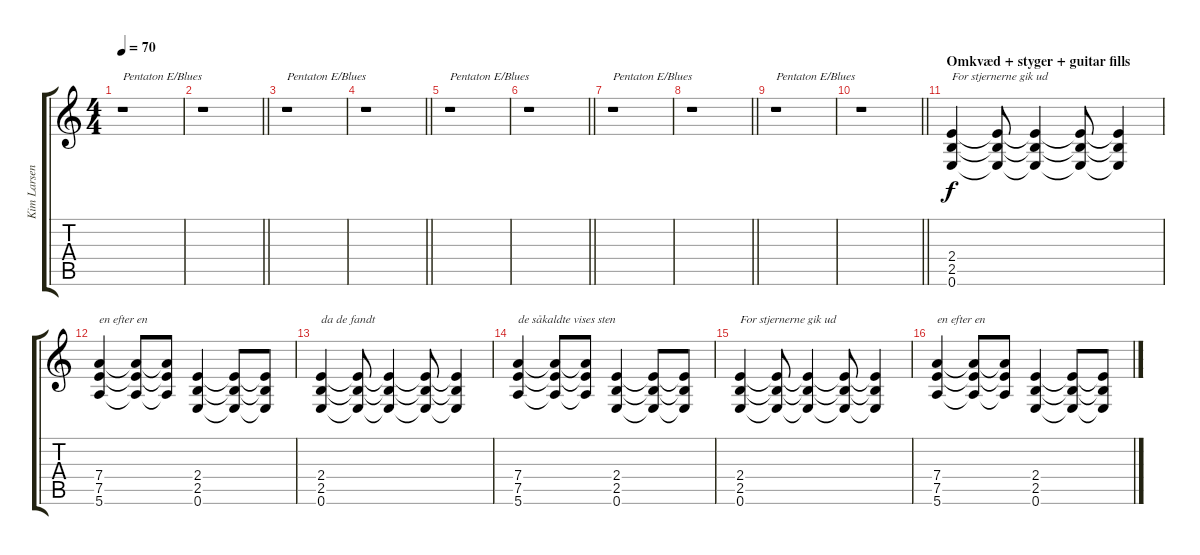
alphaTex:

\track ("Kim Larsen" "Kim Larsen") {instrument overdrivenguitar}
\staff {score tabs}
\tuning (E4 B3 G3 D3 A2 E2) {hide}
\ts (4 4)
\tempo 70
\clef g2
\ks c
r.1{txt "Pentaton E/Blues" dy f} |
\barLineRight lightlight
r.1 |
r.1{txt "Pentaton E/Blues"} |
\barLineRight lightlight
r.1 |
r.1{txt "Pentaton E/Blues"} |
\barLineRight lightlight
r.1 |
r.1{txt "Pentaton E/Blues"} |
\barLineRight lightlight
r.1 |
r.1{txt "Pentaton E/Blues"} |
\barLineRight lightlight
r.1 |
\section ("" "Omkvæd + styger + guitar fills")
(2.4 2.5 0.6).4{txt "For stjernerne gik ud"} (2.4{t} 2.5{t} 0.6{t}).8 (2.4{t} 2.5{t} 0.6{t}).4 (2.4{t} 2.5{t} 0.6{t}).8 (2.4{t} 2.5{t} 0.6{t}).4 |
(7.4 7.5 5.6).4{txt "en efter en"} (7.4{t} 7.5{t} 5.6{t}).8 (7.4{t} 7.5{t} 5.6{t}).8 (2.4 2.5 0.6).4 (2.4{t} 2.5{t} 0.6{t}).8 (2.4{t} 2.5{t} 0.6{t}).8 |
(2.4 2.5 0.6).4{txt "da de fandt"} (2.4{t} 2.5{t} 0.6{t}).8 (2.4{t} 2.5{t} 0.6{t}).4 (2.4{t} 2.5{t} 0.6{t}).8 (2.4{t} 2.5{t} 0.6{t}).4 |
(7.4 7.5 5.6).4{txt "de såkaldte vises sten"} (7.4{t} 7.5{t} 5.6{t}).8 (7.4{t} 7.5{t} 5.6{t}).8 (2.4 2.5 0.6).4 (2.4{t} 2.5{t} 0.6{t}).8 (2.4{t} 2.5{t} 0.6{t}).8 |
(2.4 2.5 0.6).4{txt "For stjernerne gik ud" volume 6} (2.4{t} 2.5{t} 0.6{t}).8 (2.4{t} 2.5{t} 0.6{t}).4 (2.4{t} 2.5{t} 0.6{t}).8 (2.4{t} 2.5{t} 0.6{t}).4 |
(7.4 7.5 5.6).4{txt "en efter en"} (7.4{t} 7.5{t} 5.6{t}).8 (7.4{t} 7.5{t} 5.6{t}).8 (2.4 2.5 0.6).4 (2.4{t} 2.5{t} 0.6{t}).8 (2.4{t} 2.5{t} 0.6{t}).8
